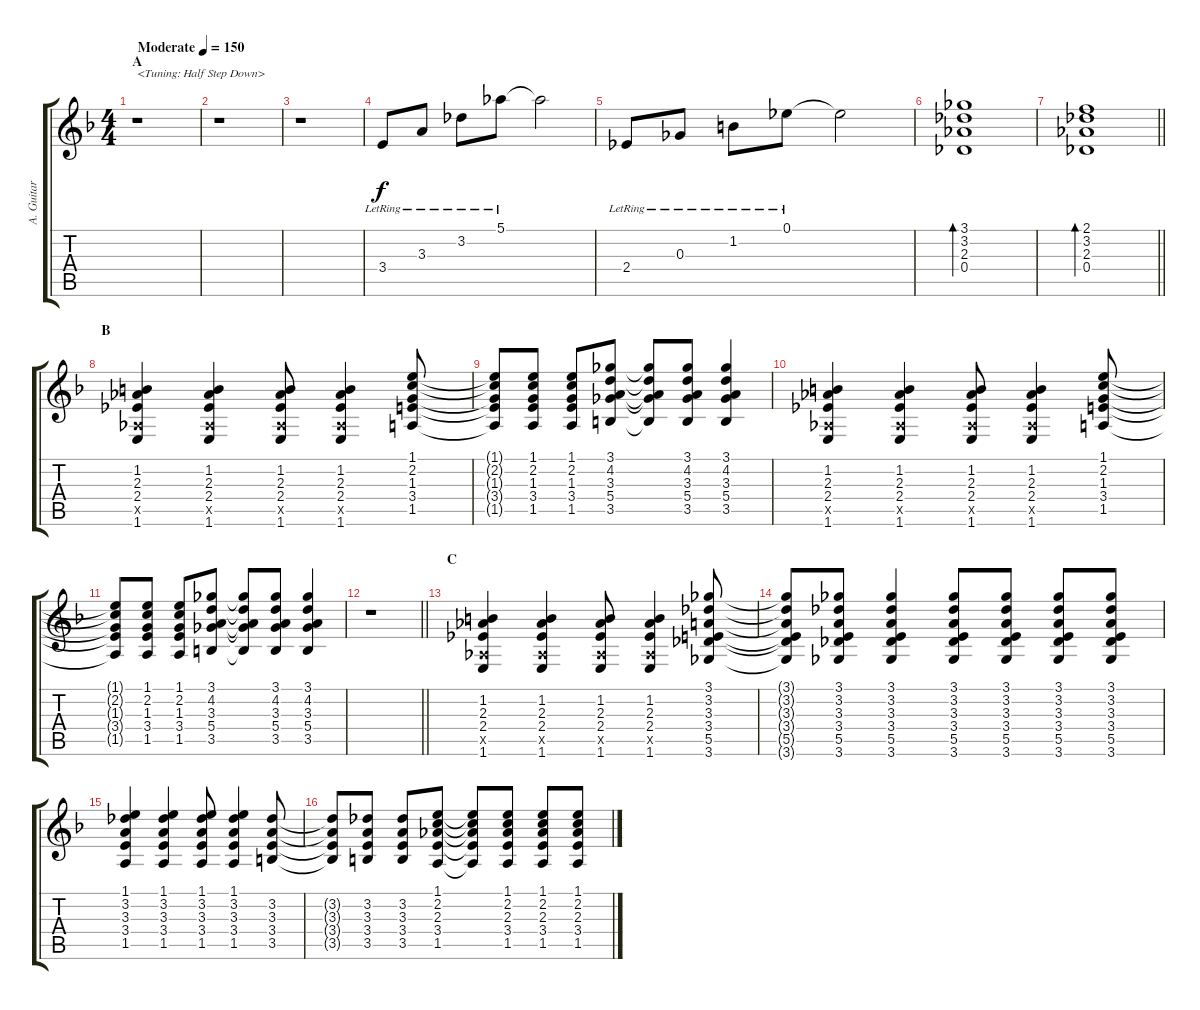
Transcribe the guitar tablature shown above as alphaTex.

\track ("A. Guitar" "A. Guitar") {instrument acousticguitarsteel}
\staff {score tabs}
\tuning (Eb4 Bb3 Gb3 Db3 Ab2 Eb2) {hide}
\ts (4 4)
\section ("" "A")
\tempo (150 "Moderate")
\clef g2
\ks f
r.1{txt "<Tuning: Half Step Down>" dy f instrument acousticguitarsteel} |
r.1 |
r.1 |
3.4{lr}.8 3.3{lr}.8 3.2{lr}.8 5.1{lr}.8 5.1{t}.2 |
2.4{lr}.8 0.3{lr}.8 1.2{lr}.8 0.1{lr}.8 0.1{t}.2 |
(3.1 3.2 2.3 0.4).1{bd 240} |
\barLineRight lightlight
(2.1 3.2 2.3 0.4).1{bd 240} |
\section ("" "B")
(1.2 2.3 2.4 0.5{x} 1.6).4 (1.2 2.3 2.4 0.5{x} 1.6).4 (1.2 2.3 2.4 0.5{x} 1.6).8 (1.2 2.3 2.4 0.5{x} 1.6).4 (1.1 2.2 1.3 3.4 1.5).8 |
(1.1{t} 2.2{t} 1.3{t} 3.4{t} 1.5{t}).8 (1.1 2.2 1.3 3.4 1.5).8 (1.1 2.2 1.3 3.4 1.5).8 (3.1 4.2 3.3 5.4 3.5).8 (3.1{t} 4.2{t} 3.3{t} 5.4{t} 3.5{t}).8 (3.1 4.2 3.3 5.4 3.5).8 (3.1 4.2 3.3 5.4 3.5).4 |
(1.2 2.3 2.4 0.5{x} 1.6).4 (1.2 2.3 2.4 0.5{x} 1.6).4 (1.2 2.3 2.4 0.5{x} 1.6).8 (1.2 2.3 2.4 0.5{x} 1.6).4 (1.1 2.2 1.3 3.4 1.5).8 |
(1.1{t} 2.2{t} 1.3{t} 3.4{t} 1.5{t}).8 (1.1 2.2 1.3 3.4 1.5).8 (1.1 2.2 1.3 3.4 1.5).8 (3.1 4.2 3.3 5.4 3.5).8 (3.1{t} 4.2{t} 3.3{t} 5.4{t} 3.5{t}).8 (3.1 4.2 3.3 5.4 3.5).8 (3.1 4.2 3.3 5.4 3.5).4 |
\barLineRight lightlight
r.1 |
\section ("" "C")
(1.2 2.3 2.4 0.5{x} 1.6).4 (1.2 2.3 2.4 0.5{x} 1.6).4 (1.2 2.3 2.4 0.5{x} 1.6).8 (1.2 2.3 2.4 0.5{x} 1.6).4 (3.1 3.2 3.3 3.4 5.5 3.6).8 |
(3.1{t} 3.2{t} 3.3{t} 3.4{t} 5.5{t} 3.6{t}).8 (3.1 3.2 3.3 3.4 5.5 3.6).8 (3.1 3.2 3.3 3.4 5.5 3.6).4 (3.1 3.2 3.3 3.4 5.5 3.6).8 (3.1 3.2 3.3 3.4 5.5 3.6).8 (3.1 3.2 3.3 3.4 5.5 3.6).8 (3.1 3.2 3.3 3.4 5.5 3.6).8 |
(1.1 3.2 3.3 3.4 1.5).4 (1.1 3.2 3.3 3.4 1.5).4 (1.1 3.2 3.3 3.4 1.5).8 (1.1 3.2 3.3 3.4 1.5).4 (3.2 3.3 3.4 3.5).8 |
(3.2{t} 3.3{t} 3.4{t} 3.5{t}).8 (3.2 3.3 3.4 3.5).8 (3.2 3.3 3.4 3.5).8 (1.1 2.2 2.3 3.4 1.5).8 (1.1{t} 2.2{t} 2.3{t} 3.4{t} 1.5{t}).8 (1.1 2.2 2.3 3.4 1.5).8 (1.1 2.2 2.3 3.4 1.5).8 (1.1 2.2 2.3 3.4 1.5).8
